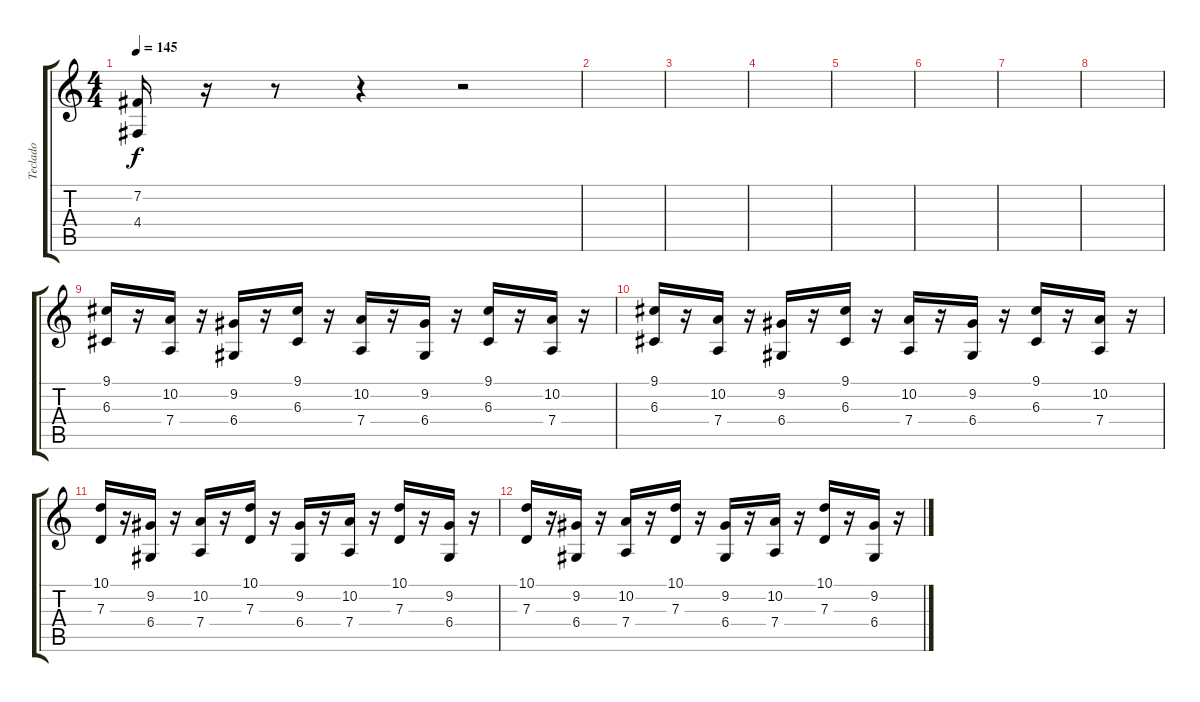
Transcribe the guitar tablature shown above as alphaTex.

\track ("Teclado" "Teclado") {instrument lead2sawtooth}
\staff {score tabs}
\tuning (E4 B3 G3 D3 A2 E2) {hide}
\ts (4 4)
\tempo 145
\clef g2
\ks c
(7.2 4.4).16{dy f} r.16 r.8 r.4 r.2 |
|
|
|
|
|
|
|
(9.1 6.3).16 r.16 (10.2 7.4).16 r.16 (9.2 6.4).16 r.16 (9.1 6.3).16 r.16 (10.2 7.4).16 r.16 (9.2 6.4).16 r.16 (9.1 6.3).16 r.16 (10.2 7.4).16 r.16 |
(9.1 6.3).16 r.16 (10.2 7.4).16 r.16 (9.2 6.4).16 r.16 (9.1 6.3).16 r.16 (10.2 7.4).16 r.16 (9.2 6.4).16 r.16 (9.1 6.3).16 r.16 (10.2 7.4).16 r.16 |
(10.1 7.3).16 r.16 (9.2 6.4).16 r.16 (10.2 7.4).16 r.16 (10.1 7.3).16 r.16 (9.2 6.4).16 r.16 (10.2 7.4).16 r.16 (10.1 7.3).16 r.16 (9.2 6.4).16 r.16 |
(10.1 7.3).16 r.16 (9.2 6.4).16 r.16 (10.2 7.4).16 r.16 (10.1 7.3).16 r.16 (9.2 6.4).16 r.16 (10.2 7.4).16 r.16 (10.1 7.3).16 r.16 (9.2 6.4).16 r.16
